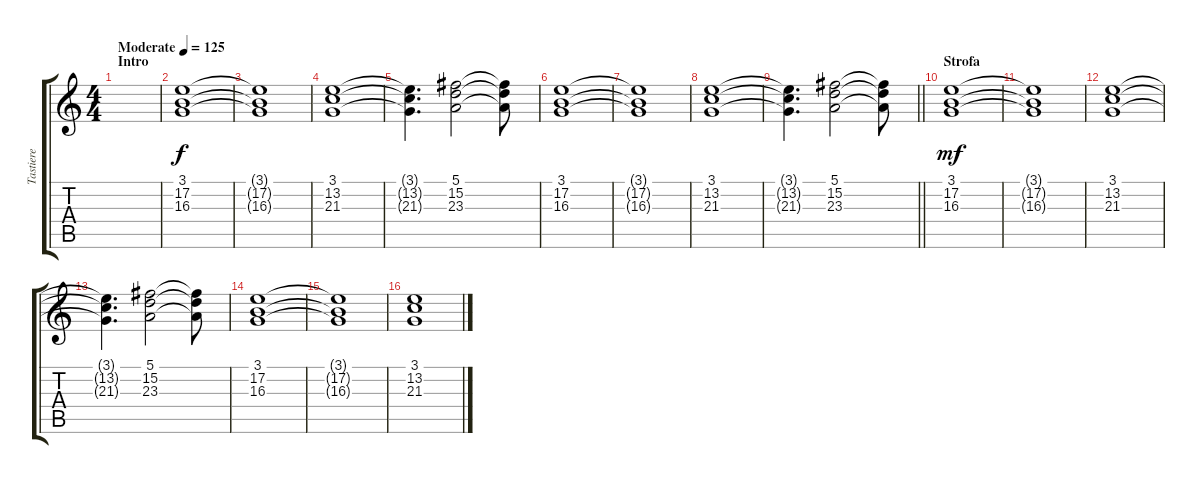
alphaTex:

\track ("Tastiere" "Tastiere") {instrument pad2warm}
\staff {score tabs}
\tuning (E4 B3 G3 D3 A2 E2) {hide}
\ts (4 4)
\section ("" "Intro")
\tempo (125 "Moderate")
\clef g2
\ks c
|
(3.1 17.2 16.3).1 |
(3.1{t} 17.2{t} 16.3{t}).1 |
(3.1 13.2 21.3).1 |
(3.1{t} 13.2{t} 21.3{t}).4{d} (5.1 15.2 23.3).2 (5.1{t} 15.2{t} 23.3{t}).8 |
(3.1 17.2 16.3).1 |
(3.1{t} 17.2{t} 16.3{t}).1 |
(3.1 13.2 21.3).1 |
\barLineRight lightlight
(3.1{t} 13.2{t} 21.3{t}).4{d} (5.1 15.2 23.3).2 (5.1{t} 15.2{t} 23.3{t}).8 |
\section ("" "Strofa")
(3.1 17.2 16.3).1{dy mf} |
(3.1{t} 17.2{t} 16.3{t}).1 |
(3.1 13.2 21.3).1 |
(3.1{t} 13.2{t} 21.3{t}).4{d} (5.1 15.2 23.3).2 (5.1{t} 15.2{t} 23.3{t}).8 |
(3.1 17.2 16.3).1 |
(3.1{t} 17.2{t} 16.3{t}).1 |
(3.1 13.2 21.3).1
